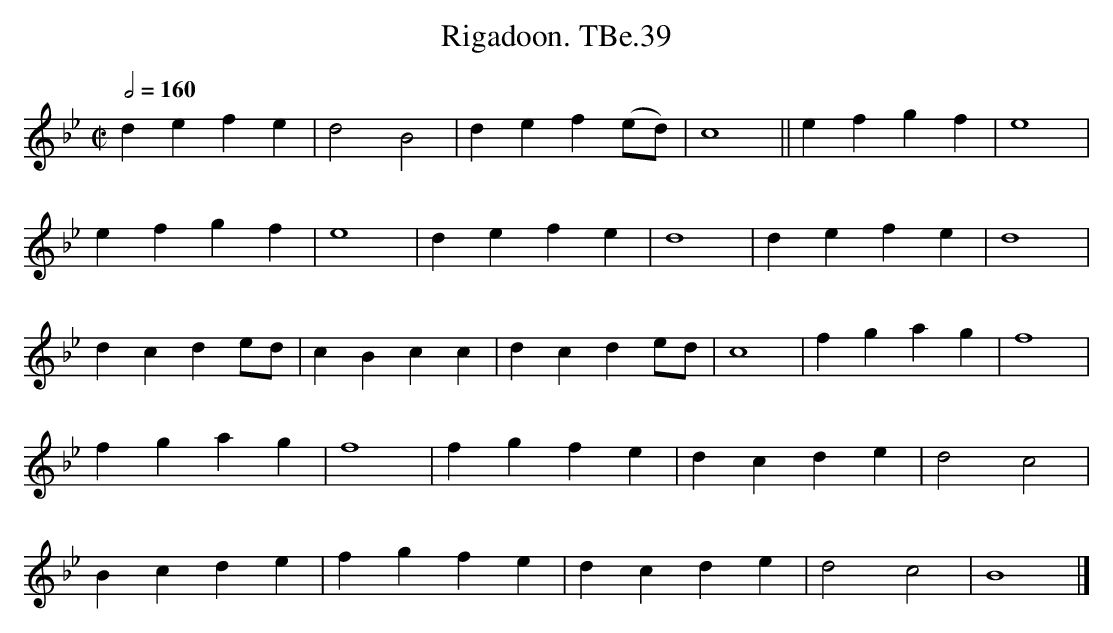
X:1
T:Rigadoon. TBe.39
M:C|
L:1/4
Q:1/2=160
K:Bb major
defe | d2B2 | def(e/d/) | c4 || efgf | e4 |
efgf | e4 | defe | d4 |defe | d4 |
dcd e/d/ | cBcc | dcd e/d/ | c4 | fgag |f4 |
fgag |f4 | fgfe | dcde | d2c2 |
Bcde | fgfe | dcde | d2c2 | B4 |]
